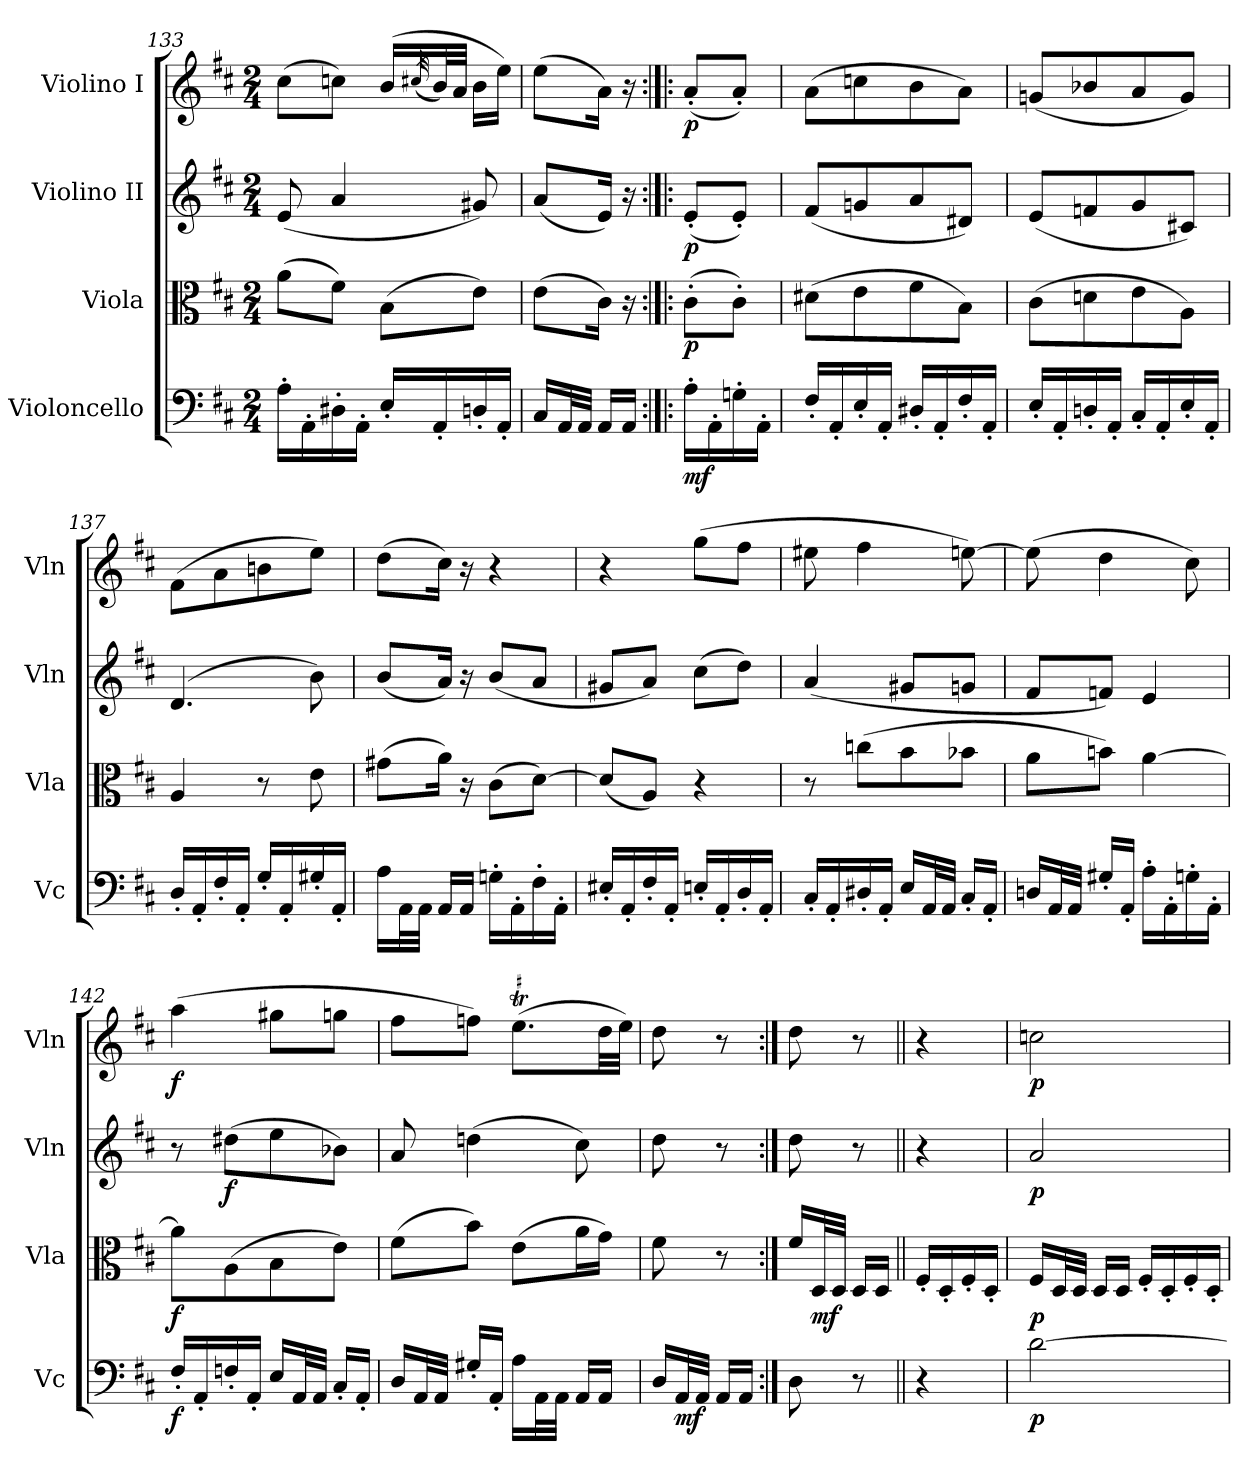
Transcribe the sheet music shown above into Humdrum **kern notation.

**kern	**dynam	**kern	**dynam	**kern	**dynam	**kern	**dynam
*part4	*part4	*part3	*part3	*part2	*part2	*part1	*part1
*staff4	*staff4	*staff3	*staff3	*staff2	*staff2	*staff1	*staff1
*I"Violoncello	*	*I"Viola	*	*I"Violino II	*	*I"Violino I	*
*I'Vc	*	*I'Vla	*	*I'Vln	*	*I'Vln	*
*clefF4	*	*clefC3	*	*clefG2	*	*clefG2	*
*k[f#c#]	*	*k[f#c#]	*	*k[f#c#]	*	*k[f#c#]	*
*D:	*	*D:	*	*D:	*	*D:	*
*M2/4	*	*M2/4	*	*M2/4	*	*M2/4	*
=133	=133	=133	=133	=133	=133	=133	=133
16A'\LL	.	(8aL	.	(8e	.	(8cc#L	.
16AA'\	.	.	.	.	.	.	.
16D#X'\	.	8f#J)	.	4a	.	8ccnJ)	.
16AA'\JJ	.	.	.	.	.	.	.
16E'LL	.	(8BL	.	.	.	(16bLL	.
.	.	.	.	.	.	(<32qcc#X/	.
16AA'	.	.	.	.	.	32bL)	.
.	.	.	.	.	.	32aJJJ	.
16Dn'	.	8eJ)	.	8g#X)	.	16bLL	.
16AA'JJ	.	.	.	.	.	16eeJJ)	.
=134a	=134a	=134a	=134a	=134a	=134a	=134a	=134a
16C#LL	.	(8eL	.	(8aL	.	(8eeL	.
32AAL	.	.	.	.	.	.	.
32AAJJJ	.	.	.	.	.	.	.
16AALL	.	16c#Jk)	.	16eJk)	.	16aJk)	.
16AAJJ	.	16r	.	16r	.	16r	.
=134b:|!|:	=134b:|!|:	=134b:|!|:	=134b:|!|:	=134b:|!|:	=134b:|!|:	=134b:|!|:	=134b:|!|:
16A'LL	mf	(8c#'L	p	(8e'L	p	(8a'L	p
16AA'	.	.	.	.	.	.	.
16Gn'	.	8c#'J)	.	8e'J)	.	8a'J)	.
16AA'JJ	.	.	.	.	.	.	.
=135	=135	=135	=135	=135	=135	=135	=135
16F#'LL	.	(8d#XL	.	(8f#L	.	(8a\L	.
16AA'	.	.	.	.	.	.	.
16E'	.	8e	.	8gn	.	8ccn\	.
16AA'JJ	.	.	.	.	.	.	.
16D#X'LL	.	8f#	.	8a	.	8b\	.
16AA'	.	.	.	.	.	.	.
16F#'	.	8BJ)	.	8d#XJ)	.	8a\J)	.
16AA'JJ	.	.	.	.	.	.	.
!!LO:LB:g=z
=136	=136	=136	=136	=136	=136	=136	=136
16E'LL	.	(8c#L	.	(8eL	.	(8gnL	.
16AA'	.	.	.	.	.	.	.
16Dn'	.	8dn	.	8fn	.	8b-X	.
16AA'JJ	.	.	.	.	.	.	.
16C#'LL	.	8e	.	8g	.	8a	.
16AA'	.	.	.	.	.	.	.
16E'	.	8AJ)	.	8c#XJ)	.	8gJ)	.
16AA'JJ	.	.	.	.	.	.	.
=137	=137	=137	=137	=137	=137	=137	=137
16D'LL	.	4A	.	(4.d	.	(>8f#\L	.
16AA'	.	.	.	.	.	.	.
16F#'	.	.	.	.	.	8a	.
16AA'JJ	.	.	.	.	.	.	.
16G'/LL	.	8r	.	.	.	8bn	.
16AA'	.	.	.	.	.	.	.
16G#X'	.	8e	.	8b)	.	8eeJ)	.
16AA'JJ	.	.	.	.	.	.	.
=138	=138	=138	=138	=138	=138	=138	=138
16A\LL	.	(8g#XL	.	(8bL	.	(8ddL	.
32AAL	.	.	.	.	.	.	.
32AAJJJ	.	.	.	.	.	.	.
16AALL	.	16aJk)	.	16aJk)	.	16cc#Jk)	.
16AAJJ	.	16r	.	16r	.	16r	.
16Gn'LL	.	(8c#L	.	(8bL	.	4r	.
16AA'	.	.	.	.	.	.	.
16F#'	.	[8dJ)	.	8aJ	.	.	.
16AA'JJ	.	.	.	.	.	.	.
=139	=139	=139	=139	=139	=139	=139	=139
16E#X'LL	.	(8dL]	.	8g#XL	.	4r	.
16AA'	.	.	.	.	.	.	.
16F#'	.	8AJ)	.	8aJ)	.	.	.
16AA'JJ	.	.	.	.	.	.	.
16En'LL	.	4r	.	(8cc#L	.	(8ggL	.
16AA'	.	.	.	.	.	.	.
16D'	.	.	.	8ddJ)	.	8ff#J	.
16AA'JJ	.	.	.	.	.	.	.
=140	=140	=140	=140	=140	=140	=140	=140
16C#'LL	.	8r	.	(4a	.	8ee#X	.
16AA'	.	.	.	.	.	.	.
16D#X'	.	(8ccnL	.	.	.	4ff#	.
16AA'JJ	.	.	.	.	.	.	.
16ELL	.	8b	.	8g#XL	.	.	.
32AAL	.	.	.	.	.	.	.
32AAJJJ	.	.	.	.	.	.	.
16C#'LL	.	8b-XJ	.	8gnJ	.	[8een)	.
16AA'JJ	.	.	.	.	.	.	.
!!LO:LB:g=z
=141	=141	=141	=141	=141	=141	=141	=141
16DnLL	.	8aL	.	8f#L	.	(8ee]	.
32AAL	.	.	.	.	.	.	.
32AAJJJ	.	.	.	.	.	.	.
16G#X'/LL	.	8bnJ)	.	8fnJ)	.	4dd	.
16AA'JJ	.	.	.	.	.	.	.
16A'LL	.	[4a	.	4e	.	.	.
16AA'	.	.	.	.	.	.	.
16Gn'	.	.	.	.	.	8cc#)	.
16AA'JJ	.	.	.	.	.	.	.
=142	=142	=142	=142	=142	=142	=142	=142
16F#'LL	f	8aL]	f	8r	.	(4aa	f
16AA'	.	.	.	.	.	.	.
16Fn'	.	(8A	.	(8dd#XL	f	.	.
16AA'JJ	.	.	.	.	.	.	.
16ELL	.	8B	.	8ee	.	8gg#XL	.
32AAL	.	.	.	.	.	.	.
32AAJJJ	.	.	.	.	.	.	.
16C#'LL	.	8eJ)	.	8b-XJ)	.	8ggnJ	.
16AA'JJ	.	.	.	.	.	.	.
=143	=143	=143	=143	=143	=143	=143	=143
16DLL	.	(8f#L	.	8a	.	8ff#L	.
32AAL	.	.	.	.	.	.	.
32AAJJJ	.	.	.	.	.	.	.
16G#X'/LL	.	8bJ)	.	(4ddn	.	8ffnJ)	.
16AA'JJ	.	.	.	.	.	.	.
!	!	!	!	!	!	!LO:TR:acc=#	!
16A\LL	.	(8eL	.	.	.	(8.eeTL	.
32AAL	.	.	.	.	.	.	.
32AAJJJ	.	.	.	.	.	.	.
16AALL	.	16aL	.	8cc#)	.	.	.
16AAJJ	.	16gJJ)	.	.	.	32ddLL	.
.	.	.	.	.	.	32eeJJJ)	.
=144aA	=144aA	=144aA	=144aA	=144aA	=144aA	=144aA	=144aA
16DLL	.	8f#	.	8dd	.	8dd	.
32AAL	mf	.	.	.	.	.	.
32AAJJJ	.	.	.	.	.	.	.
16AALL	.	8r	.	8r	.	8r	.
16AAJJ	.	.	.	.	.	.	.
=144aB:|!	=144aB:|!	=144aB:|!	=144aB:|!	=144aB:|!	=144aB:|!	=144aB:|!	=144aB:|!
8D	.	16f#LL	.	8dd	.	8dd	.
.	.	32DL	mf	.	.	.	.
.	.	32DJJJ	.	.	.	.	.
8r	.	16DLL	.	8r	.	8r	.
.	.	16DJJ	.	.	.	.	.
!!LO:LB:g=z
=144b||	=144b||	=144b||	=144b||	=144b||	=144b||	=144b||	=144b||
4r	.	16F#'LL	.	4r	.	4r	.
.	.	16D'	.	.	.	.	.
.	.	16F#'	.	.	.	.	.
.	.	16D'JJ	.	.	.	.	.
=145	=145	=145	=145	=145	=145	=145	=145
[2d	p	16F#LL	p	2a	p	2ccn	p
.	.	32DL	.	.	.	.	.
.	.	32DJJJ	.	.	.	.	.
.	.	16DLL	.	.	.	.	.
.	.	16DJJ	.	.	.	.	.
.	.	16F#'LL	.	.	.	.	.
.	.	16D'	.	.	.	.	.
.	.	16F#'	.	.	.	.	.
.	.	16D'JJ	.	.	.	.	.
=	=	=	=	=	=	=	=
*-	*-	*-	*-	*-	*-	*-	*-
